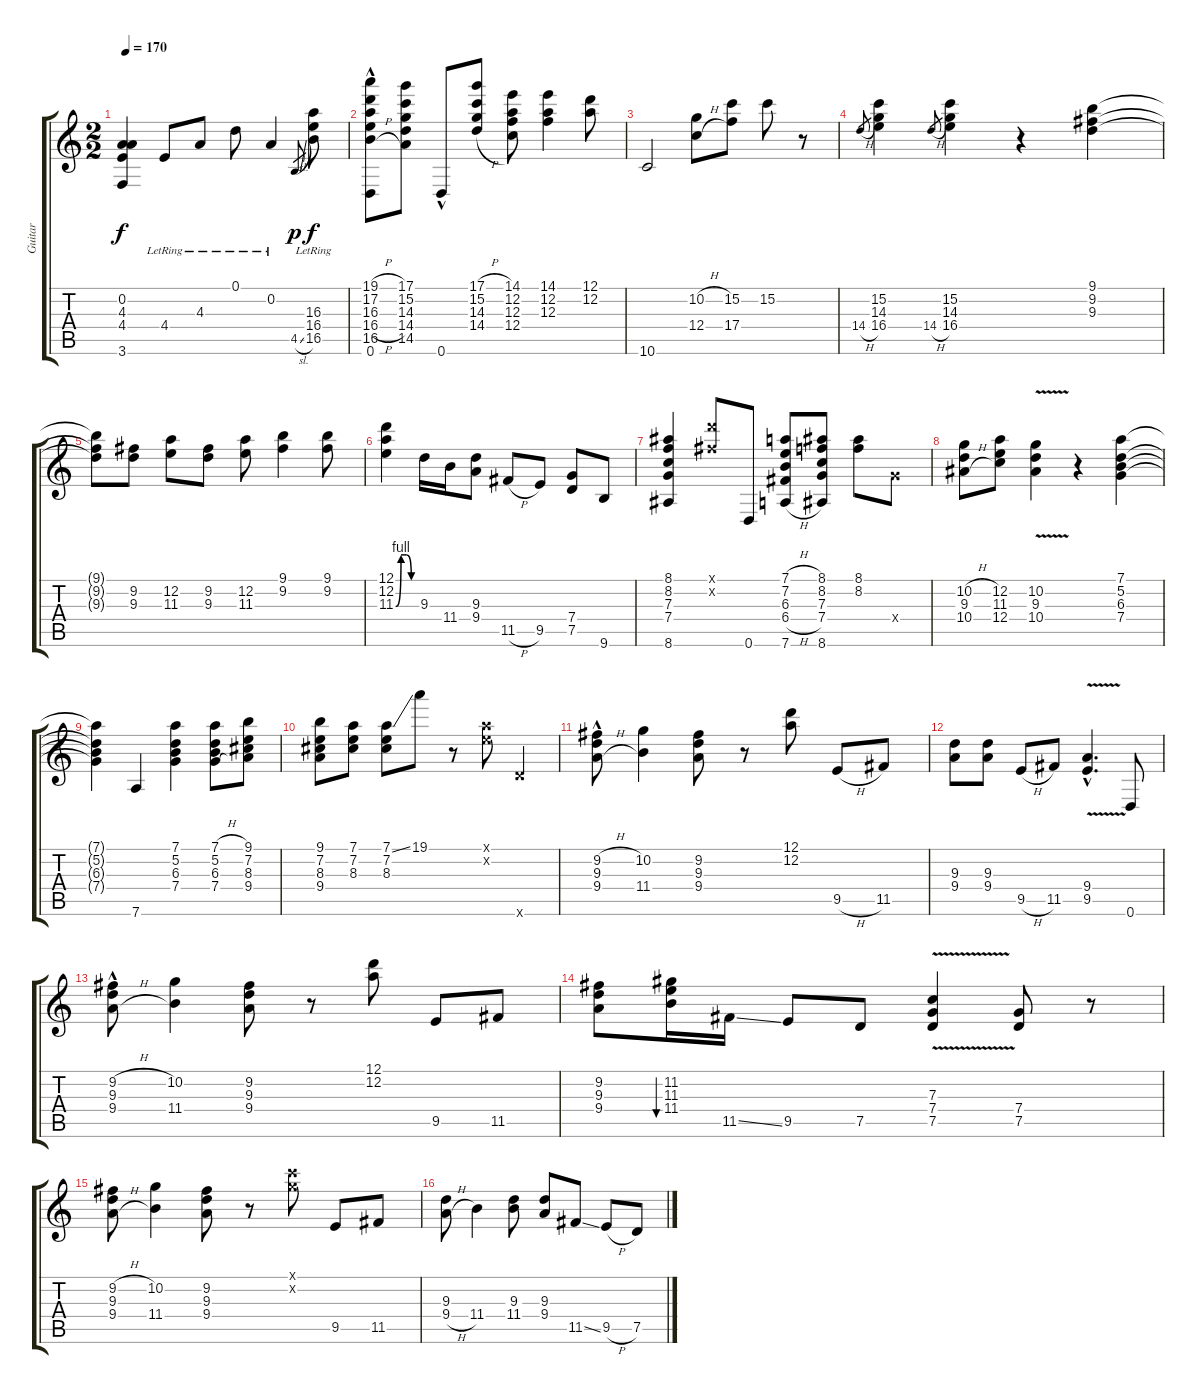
\track ("Guitar" "Guitar") {instrument electricguitarclean}
\staff {score tabs}
\tuning (D4 A3 F3 C3 G2 D2) {hide}
\ts (2 2)
\tempo 170
\clef g2
\ks c
(0.2{t} 4.3{t} 4.4{t} 3.6{t}).4{dy f} 4.4{lr}.8 4.3{lr}.8 0.1{lr}.8 0.2{lr}.4 4.5{sl}.8{gr dy p} (16.3{lr} 16.4{lr} 16.5).8{dy f} |
(19.1{h} 17.2{h} 16.3{h} 16.4{h} 16.5{h} 0.6{hac}).8 (17.1 15.2 14.3 14.4 14.5).8 0.6{hac}.8 (17.1{h} 15.2{h} 14.3{h} 14.4{h}).8 (14.1 12.2 12.3 12.4).8 (14.1 12.2 12.3).4 (12.1 12.2).8 |
10.6.2 (10.2{h} 12.4{h}).8 (15.2 17.4).8 15.2.8 r.8 |
14.4{h}.8{gr} (15.2 14.3 16.4).4 14.4{h}.8{gr} (15.2 14.3 16.4).4 r.4 (9.1 9.2 9.3).4 |
(9.1{t} 9.2{t} 9.3{t}).8 (9.2 9.3).8 (12.2 11.3).8 (9.2 9.3).8 (12.2 11.3).8 (9.1 9.2).4 (9.1 9.2).8 |
(12.1 12.2 11.3{be (custom 0 0 15 4 30 4 45 0 60 0)}).4 9.3.16 11.4.16 (9.3 9.4).8 11.5{h}.8 9.5.8 (7.4 7.5).8 9.6.8 |
(8.1 8.2 7.3 7.4 8.6).4 (12.1{x} 9.2{x}).8 0.6.8 (7.1{h} 7.2{h} 6.3{h} 6.4{h} 7.6{h}).8 (8.1 8.2 7.3 7.4 8.6).8 (8.1 8.2).8 7.4{x}.8 |
(10.2{h} 9.3{h} 10.4{h}).8 (12.2 11.3 12.4).8 (10.2{v} 9.3{v} 10.4{v}).4 r.4 (7.1 5.2 6.3 7.4).4 |
(7.1{t} 5.2{t} 6.3{t} 7.4{t}).4 7.6.4 (7.1 5.2 6.3 7.4).4 (7.1{h} 5.2{h} 6.3{h} 7.4{h}).8 (9.1 7.2 8.3 9.4).8 |
(9.1 7.2 8.3 9.4).8 (7.1 7.2 8.3).8 (7.1{ss} 7.2 8.3).8 19.1.8 r.8 (7.1{x} 7.2{x}).8 12.6{x}.4 |
(9.2{h} 9.3{hac} 9.4{h}).8 (10.2 11.4).4 (9.2 9.3 9.4).8 r.8 (12.1 12.2).8 9.5{h}.8 11.5.8 |
(9.3 9.4).8 (9.3 9.4).8 9.5{h}.8 11.5.8 (9.4{v hac} 9.5{v hac}).4{d} 0.6.8 |
(9.2{h} 9.3{hac} 9.4{h}).8 (10.2 11.4).4 (9.2 9.3 9.4).8 r.8 (12.1 12.2).8 9.5.8 11.5.8 |
(9.2 9.3 9.4).8 (11.2 11.3 11.4).16{bu 480} 11.5{ss}.16 9.5.8 7.5.8 (7.3{v} 7.4{v} 7.5{v}).4 (7.4 7.5).8 r.8 |
(9.2{h} 9.3 9.4{h}).8 (10.2 11.4).4 (9.2 9.3 9.4).8 r.8 (10.1{x} 10.2{x}).8 9.5.8 11.5.8 |
(9.3 9.4{h}).8 11.4.4 (9.3 11.4).8 (9.3 9.4).8 11.5{ss}.8 9.5{h}.8 7.5.8
